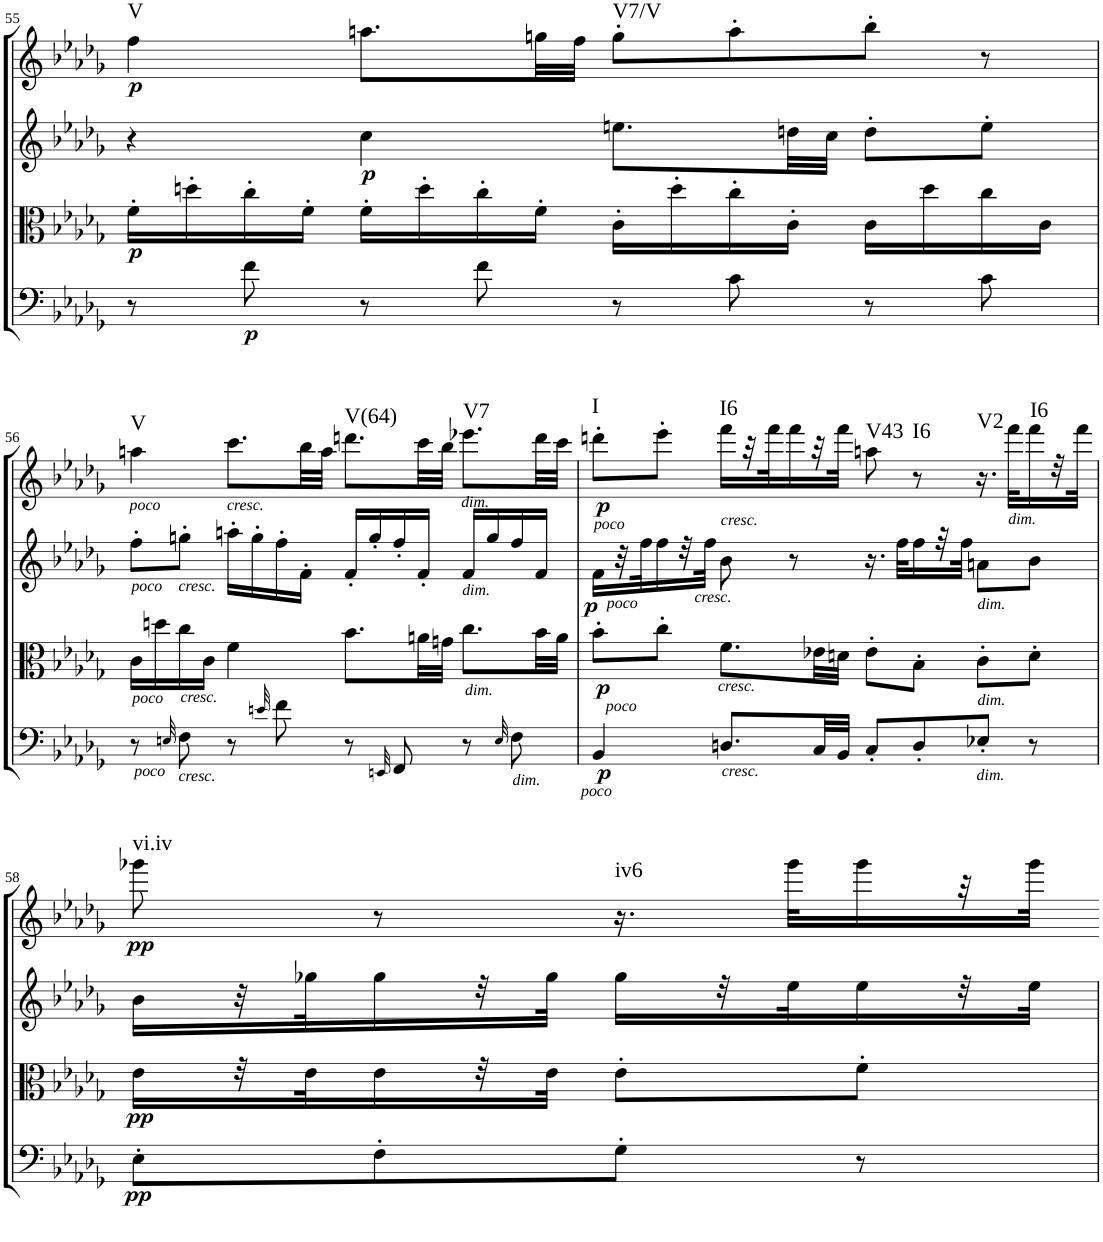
**kern	**dynam	**kern	**dynam	**kern	**dynam	**kern	**dynam	**harte
*part4	*part4	*part3	*part3	*part2	*part2	*part1	*part1	*part1
*staff4	*staff4	*staff3	*staff3	*staff2	*staff2	*staff1	*staff1	*
*I"Cello	*	*I"Viola	*	*I"2nd Violin	*	*I"1st Violin	*	*
*	*	*I'Vla	*	*I'Vln	*	*I'Vln	*	*
!!LO:PB:g=z
*clefF4	*	*clefC3	*	*clefG2	*	*clefG2	*	*
*k[b-e-a-d-g-]	*	*k[b-e-a-d-g-]	*	*k[b-e-a-d-g-]	*	*k[b-e-a-d-g-]	*	*
*D-:	*	*D-:	*	*D-:	*	*D-:	*	*
*M4/4	*	*M4/4	*	*M4/4	*	*M4/4	*	*
*met(c)	*	*met(c)	*	*met(c)	*	*met(c)	*	*
=55	=55	=55	=55	=55	=55	=55	=55	=55
!	!	!	!LO:DY:b	!	!	!	!LO:DY:b	!LO:H:kt=V
8r	.	16f'\LL	p	4r	.	4ff\	p	N
.	.	16ddn'\	.	.	.	.	.	.
!	!LO:DY:b	!	!	!	!	!	!	!
8f\	p	16cc'\	.	.	.	.	.	.
.	.	16f'\JJ	.	.	.	.	.	.
!	!	!	!	!	!LO:DY:b	!	!	!
8r	.	16f'\LL	.	4cc\	p	8.aan\L	.	.
.	.	16dd'\	.	.	.	.	.	.
8f\	.	16cc'\	.	.	.	.	.	.
.	.	16f'\JJ	.	.	.	32ggn\LL	.	.
.	.	.	.	.	.	32ff\JJJ	.	.
!	!	!	!	!	!	!	!	!LO:H:kt=V7/V
8r	.	16c'\LL	.	8.een\L	.	8gg'\L	.	N
.	.	16dd'\	.	.	.	.	.	.
8c\	.	16cc'\	.	.	.	8aa'\	.	.
.	.	16c'\JJ	.	32ddn\LL	.	.	.	.
.	.	.	.	32cc\JJJ	.	.	.	.
8r	.	16c\LL	.	8dd'\L	.	8bb-'\J	.	.
.	.	16dd\	.	.	.	.	.	.
8c\	.	16cc\	.	8ee'\J	.	8r	.	.
.	.	16c\JJ	.	.	.	.	.	.
!!LO:LB:g=z
=56	=56	=56	=56	=56	=56	=56	=56	=56
!	!	!	!	!	!	!LO:TX:b:i:t=poco	!	!
!	!	!	!	!LO:TX:b:i:t=poco	!	!	!	!
!	!	!LO:TX:b:i:t=poco	!	!	!	!	!	!
!LO:TX:b:i:t=poco	!	!	!	!	!	!	!	!LO:H:kt=V
8r	.	16c\LL	.	8ff'\L	.	4aan\	.	N
.	.	16ddn\	.	.	.	.	.	.
32qEn/	.	.	.	.	.	.	.	.
!	!	!	!	!LO:TX:b:i:t=cresc.	!	!	!	!
!	!	!LO:TX:b:i:t=cresc.	!	!	!	!	!	!
!LO:TX:b:i:t=cresc.	!	!	!	!	!	!	!	!
8F\	.	16cc\	.	8ggn'\J	.	.	.	.
.	.	16c\JJ	.	.	.	.	.	.
!	!	!	!	!	!	!LO:TX:b:i:t=cresc.	!	!
8r	.	4f\	.	16aan'\LL	.	8.ccc\L	.	.
.	.	.	.	16gg'\	.	.	.	.
32qen/	.	.	.	.	.	.	.	.
8f\	.	.	.	16ff'\	.	.	.	.
.	.	.	.	16f'\JJ	.	32bb-\LL	.	.
.	.	.	.	.	.	32aa\JJJ	.	.
!	!	!	!	!	!	!	!	!LO:H:kt=V(64)
8r	.	8.b-\L	.	16f'/LL	.	8.dddn\L	.	N
.	.	.	.	16gg'/	.	.	.	.
32qEEn/	.	.	.	.	.	.	.	.
8FF/	.	.	.	16ff'/	.	.	.	.
.	.	32an\LL	.	16f'/JJ	.	32ccc\LL	.	.
.	.	32gn\JJJ	.	.	.	32bb-\JJJ	.	.
!	!	!	!	!	!	!LO:TX:a:i:t=dim.	!	!
!	!	!	!	!LO:TX:b:i:t=dim.	!	!	!	!
!	!	!LO:TX:b:i:t=dim.	!	!	!	!	!	!LO:H:kt=V7
8r	.	8.cc\L	.	16f/LL	.	8.eee-X\L	.	N
.	.	.	.	16gg/	.	.	.	.
32qE/	.	.	.	.	.	.	.	.
!LO:TX:b:i:t=dim.	!	!	!	!	!	!	!	!
8F\	.	.	.	16ff/	.	.	.	.
.	.	32b-\LL	.	16f/JJ	.	32ddd\LL	.	.
.	.	32a\JJJ	.	.	.	32ccc\JJJ	.	.
=57	=57	=57	=57	=57	=57	=57	=57	=57
!	!	!	!	!LO:TX:b:i:t=poco	!	!	!	!
!	!	!LO:TX:b:i:t=poco	!	!	!	!	!	!
!	!LO:DY:b	!	!LO:DY:b	!	!LO:DY:b	!	!LO:DY:b	!LO:H:kt=I
4BB-/	p	8b-'\L	p	16f\LL	p	8dddn'\L	p	N
.	.	.	.	32r	.	.	.	.
.	.	.	.	32ff\J	.	.	.	.
!	!	!	!	!	!	!LO:TX:b:i:t=poco	!	!
.	.	8cc'\J	.	16ff\	.	8eee-'\J	.	.
!	!	!	!	!LO:TX:b:i:t=cresc.	!	!	!	!
.	.	.	.	32r	.	.	.	.
.	.	.	.	32ff\JJJ	.	.	.	.
!	!	!	!	!	!	!LO:TX:b:i:t=cresc.	!	!
!	!	!LO:TX:b:i:t=cresc.	!	!	!	!	!	!
!LO:TX:b:i:t=poco	!	!	!	!	!	!	!	!
!LO:TX:b:i:t=cresc.	!	!	!	!	!	!	!	!LO:H:kt=I6
8.Dn/L	.	8.f\L	.	8b-\	.	16fff\LL	.	N
.	.	.	.	.	.	32r	.	.
.	.	.	.	.	.	32fff\J	.	.
.	.	.	.	8r	.	16fff\	.	.
32C/LL	.	32e-X\LL	.	.	.	32r	.	.
32BB-/JJJ	.	32dn\JJJ	.	.	.	32fff\JJJ	.	.
!	!	!	!	!	!	!	!	!LO:H:kt=V43
8C'/L	.	8e-'\L	.	16.r	.	8aan\	.	N
.	.	.	.	32ff\KLL	.	.	.	.
!	!	!	!	!	!	!	!	!LO:H:kt=I6
8D'/	.	8B-'\J	.	16ff\	.	8r	.	N
.	.	.	.	32r	.	.	.	.
.	.	.	.	32ff\JJJ	.	.	.	.
!	!	!	!	!LO:TX:b:i:t=dim.	!	!	!	!
!	!	!LO:TX:b:i:t=dim.	!	!	!	!	!	!
!LO:TX:b:i:t=dim.	!	!	!	!	!	!	!	!LO:H:kt=V2
8E-X'/J	.	8c'\L	.	8an\L	.	16.r	.	N
!	!	!	!	!	!	!LO:TX:b:i:t=dim.	!	!
.	.	.	.	.	.	32fff\KLL	.	.
!	!	!	!	!	!	!	!	!LO:H:kt=I6
8r	.	8d'\J	.	8b-\J	.	16fff\	.	N
.	.	.	.	.	.	32r	.	.
.	.	.	.	.	.	32fff\JJJ	.	.
!!LO:LB:g=z
=58	=58	=58	=58	=58	=58	=58	=58	=58
!	!LO:DY:b	!	!LO:DY:b	!	!	!	!LO:DY:b	!LO:H:kt=vi.iv
8E-'\L	pp	16e-\LL	pp	16b-\LL	.	8ggg-X\	pp	N
.	.	32r	.	32r	.	.	.	.
.	.	32e-\J	.	32gg-X\J	.	.	.	.
8F'\	.	16e-\	.	16gg-\	.	8r	.	.
.	.	32r	.	32r	.	.	.	.
.	.	32e-\JJJ	.	32gg-\JJJ	.	.	.	.
!	!	!	!	!	!	!	!	!LO:H:kt=iv6
8G-'\J	.	8e-'\L	.	16gg-\LL	.	16.r	.	N
.	.	.	.	32r	.	.	.	.
.	.	.	.	32ee-\J	.	32ggg-\KLL	.	.
8r	.	8f'\J	.	16ee-\	.	16ggg-\	.	.
.	.	.	.	32r	.	32r	.	.
.	.	.	.	32ee-\JJJ	.	32ggg-\JJJ	.	.
=-	=-	=-	=-	=-	=-	=-	=-	=-
*-	*-	*-	*-	*-	*-	*-	*-	*-
